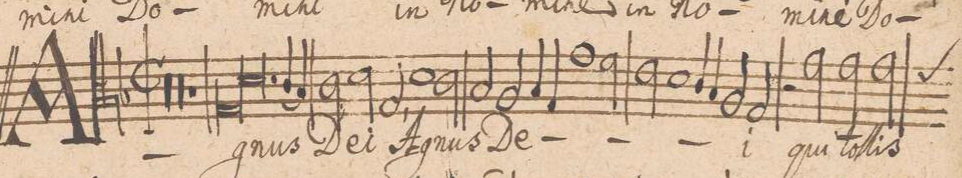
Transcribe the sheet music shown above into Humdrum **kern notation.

**kern	**text
*I"[Alto]	*
*clefC3	*
*k[b-]	*
*met(C|)	*
*M2/1	*
00r	.
=2-	=2-
=3-	=3-
00r	.
=4-	=4-
=5-	=5-
1r	.
*lig	*
1G/	A-
=6-	=6-
1.d\	.
*Xlig	*
(4c/	-gnus
4B-/)	.
=7-	=7-
*2\right	*
2c\	De-
2d\	.
2G,/	-i
1d\	A-
=8-	=8-
2c\	-gnus
2B-/	De-
2A/	.
=9-	=9-
4B-/	.
4G/	.
1g\	.
2f\	.
=10-	=10-
2e\	.
1d\	.
4c/	.
4B-/	.
=11-	=11-
2A/	.
2G/	-i
2r	.
2g\	qui
=12-	=12-
2g\	tol-
*custos:f	*
2g\	-lis
*-	*-
